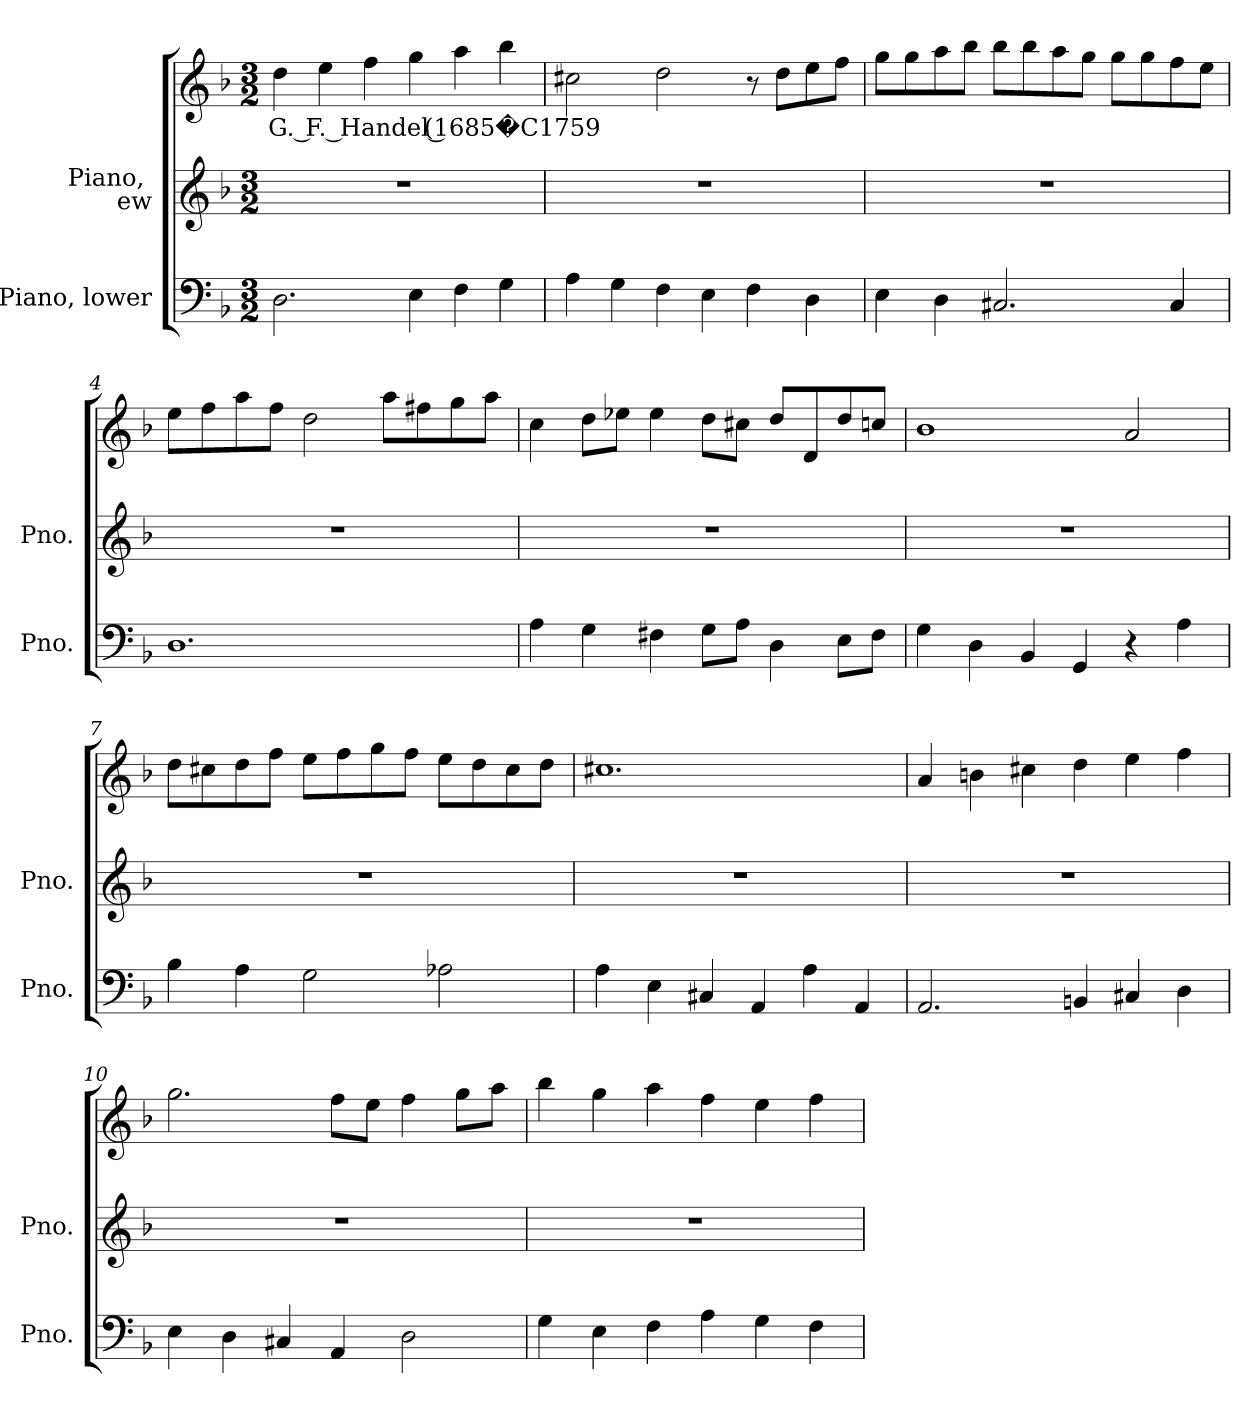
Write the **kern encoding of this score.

**kern	**kern	**kern	**text
*part2	*part1	*part1	*part1
*staff3	*staff2	*staff1	*staff1
*I"Piano, lower	*I"Piano, \new	*	*
*I'Pno.	*I'Pno.	*	*
*clefF4	*clefG2	*clefG2	*
*k[b-]	*k[b-]	*k[b-]	*
*M3/2	*M3/2	*M3/2	*
*MM70	*MM70	*MM70	*
=1	=1	=1	=1
!	!	!	!LO:LY:b
2.D\	1.r	4dd\	G. F. Handel (1685�C1759
.	.	4ee\	.
.	.	4ff\	.
4E\	.	4gg\	.
4F\	.	4aa\	.
4G\	.	4bb-\	.
=2	=2	=2	=2
4A\	1.r	2cc#X\	.
4G\	.	.	.
4F\	.	2dd\	.
4E\	.	.	.
4F\	.	8r	.
.	.	8dd\L	.
4D\	.	8ee\	.
.	.	8ff\J	.
!!LO:LB:g=z
=3	=3	=3	=3
4E\	1.r	8gg\L	.
.	.	8gg\	.
4D\	.	8aa\	.
.	.	8bb-\J	.
2.C#X/	.	8bb-\L	.
.	.	8bb-\	.
.	.	8aa\	.
.	.	8gg\J	.
.	.	8gg\L	.
.	.	8gg\	.
4C#/	.	8ff\	.
.	.	8ee\J	.
=4	=4	=4	=4
1.D	1.r	8ee\L	.
.	.	8ff\	.
.	.	8aa\	.
.	.	8ff\J	.
.	.	2dd\	.
.	.	8aa\L	.
.	.	8ff#X\	.
.	.	8gg\	.
.	.	8aa\J	.
=5	=5	=5	=5
4A\	1.r	4cc\	.
4G\	.	8dd\L	.
.	.	8ee-X\J	.
4F#X\	.	4ee-\	.
8G\L	.	8dd\L	.
8A\J	.	8cc#X\J	.
4D\	.	8dd/L	.
.	.	8d/	.
8E\L	.	8dd/	.
8F#\J	.	8ccn/J	.
=6	=6	=6	=6
4G\	1.r	1b-	.
4D\	.	.	.
4BB-/	.	.	.
4GG/	.	.	.
4r	.	2a/	.
4A\	.	.	.
!!LO:LB:g=z
=7	=7	=7	=7
4B-\	1.r	8dd\L	.
.	.	8cc#X\	.
4A\	.	8dd\	.
.	.	8ff\J	.
2G\	.	8ee\L	.
.	.	8ff\	.
.	.	8gg\	.
.	.	8ff\J	.
2A-X\	.	8ee\L	.
.	.	8dd\	.
.	.	8cc#\	.
.	.	8dd\J	.
=8	=8	=8	=8
4A\	1.r	1.cc#X	.
4E\	.	.	.
4C#X/	.	.	.
4AA/	.	.	.
4A\	.	.	.
4AA/	.	.	.
=9	=9	=9	=9
2.AA/	1.r	4a/	.
.	.	4bn\	.
.	.	4cc#X\	.
4BBn/	.	4dd\	.
4C#X/	.	4ee\	.
4D\	.	4ff\	.
=10	=10	=10	=10
4E\	1.r	2.gg\	.
4D\	.	.	.
4C#X/	.	.	.
4AA/	.	8ff\L	.
.	.	8ee\J	.
2D\	.	4ff\	.
.	.	8gg\L	.
.	.	8aa\J	.
!!LO:LB:g=z
=11	=11	=11	=11
4G\	1.r	4bb-\	.
4E\	.	4gg\	.
4F\	.	4aa\	.
4A\	.	4ff\	.
4G\	.	4ee\	.
4F\	.	4ff\	.
=	=	=	=
*-	*-	*-	*-
